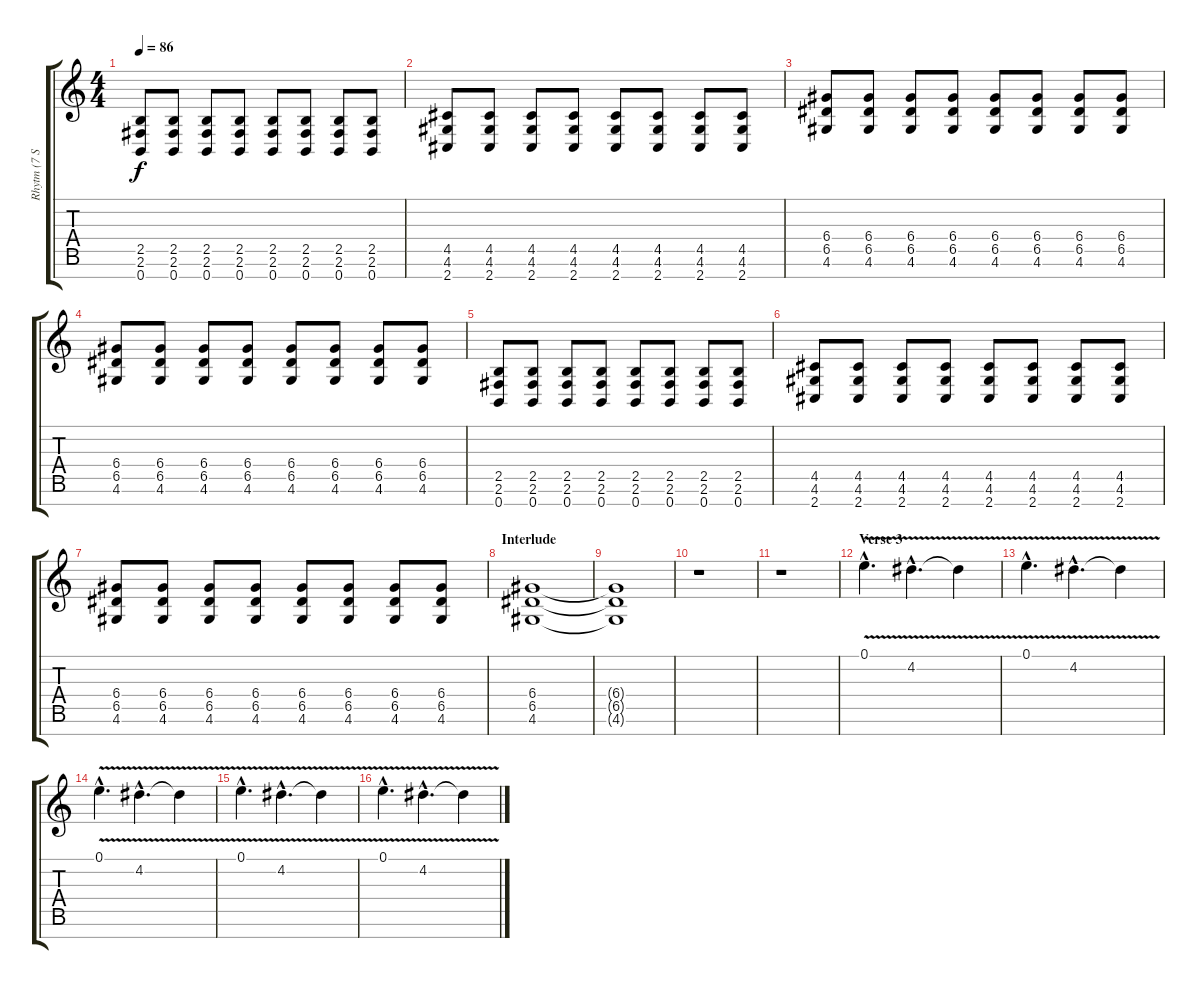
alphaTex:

\track ("Rhytm (7 Strings) / SFX" "Rhytm (7 S") {instrument distortionguitar}
\staff {score tabs}
\tuning (E4 B3 G3 D3 A2 E2 B1) {hide}
\ts (4 4)
\tempo 86
\clef g2
\ks c
(2.5 2.6 0.7).8{dy f} (2.5 2.6 0.7).8 (2.5 2.6 0.7).8 (2.5 2.6 0.7).8 (2.5 2.6 0.7).8 (2.5 2.6 0.7).8 (2.5 2.6 0.7).8 (2.5 2.6 0.7).8 |
(4.5 4.6 2.7).8 (4.5 4.6 2.7).8 (4.5 4.6 2.7).8 (4.5 4.6 2.7).8 (4.5 4.6 2.7).8 (4.5 4.6 2.7).8 (4.5 4.6 2.7).8 (4.5 4.6 2.7).8 |
(6.4 6.5 4.6).8{instrument distortionguitar} (6.4 6.5 4.6).8 (6.4 6.5 4.6).8 (6.4 6.5 4.6).8 (6.4 6.5 4.6).8 (6.4 6.5 4.6).8 (6.4 6.5 4.6).8 (6.4 6.5 4.6).8 |
(6.4 6.5 4.6).8{instrument distortionguitar} (6.4 6.5 4.6).8 (6.4 6.5 4.6).8 (6.4 6.5 4.6).8 (6.4 6.5 4.6).8 (6.4 6.5 4.6).8 (6.4 6.5 4.6).8 (6.4 6.5 4.6).8 |
(2.5 2.6 0.7).8 (2.5 2.6 0.7).8 (2.5 2.6 0.7).8 (2.5 2.6 0.7).8 (2.5 2.6 0.7).8 (2.5 2.6 0.7).8 (2.5 2.6 0.7).8 (2.5 2.6 0.7).8 |
(4.5 4.6 2.7).8 (4.5 4.6 2.7).8 (4.5 4.6 2.7).8 (4.5 4.6 2.7).8 (4.5 4.6 2.7).8 (4.5 4.6 2.7).8 (4.5 4.6 2.7).8 (4.5 4.6 2.7).8 |
(6.4 6.5 4.6).8{instrument distortionguitar} (6.4 6.5 4.6).8 (6.4 6.5 4.6).8 (6.4 6.5 4.6).8 (6.4 6.5 4.6).8 (6.4 6.5 4.6).8 (6.4 6.5 4.6).8 (6.4 6.5 4.6).8 |
\section ("" "Interlude")
(6.4 6.5 4.6).1{volume 4} |
(6.4{t} 6.5{t} 4.6{t}).1 |
r.1 |
r.1 |
\section ("" "Verse 3")
0.1{v hac}.4{d volume 6 instrument drawbarorgan} 4.2{v hac}.4{d} 4.2{t}.4 |
0.1{v hac}.4{d volume 6 instrument drawbarorgan} 4.2{v hac}.4{d} 4.2{t}.4 |
0.1{v hac}.4{d volume 6 instrument drawbarorgan} 4.2{v hac}.4{d} 4.2{t}.4 |
0.1{v hac}.4{d volume 6 instrument drawbarorgan} 4.2{v hac}.4{d} 4.2{t}.4 |
0.1{v hac}.4{d volume 6 instrument drawbarorgan} 4.2{v hac}.4{d} 4.2{t}.4
